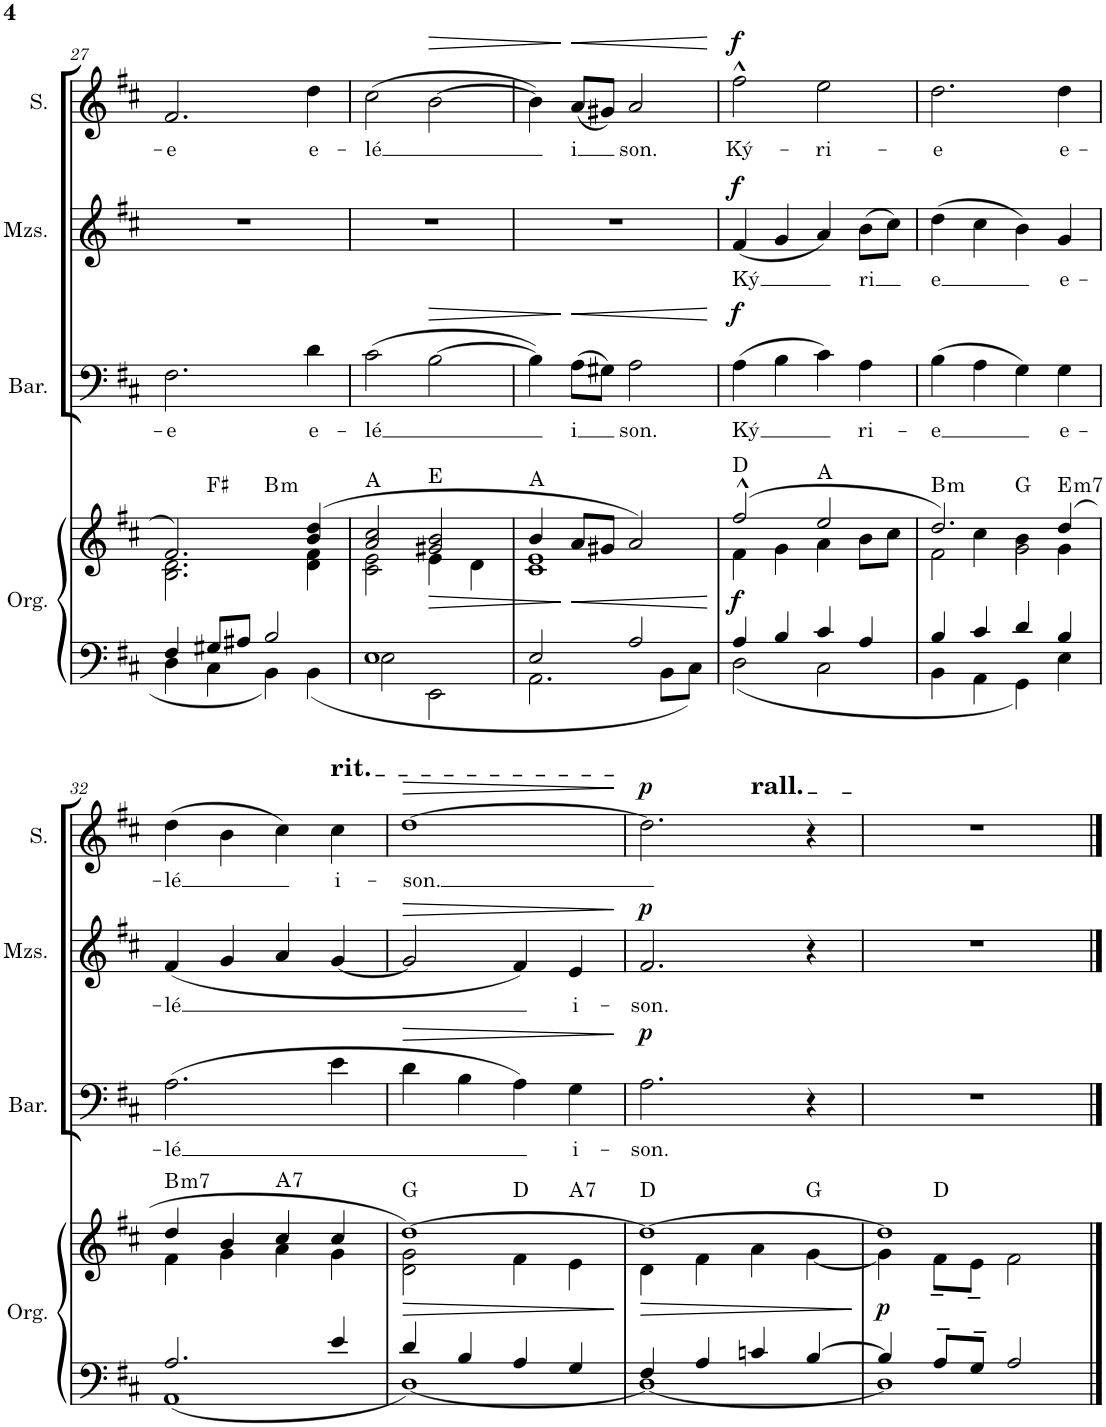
**kern	**kern	**dynam	**harte	**kern	**text	**dynam	**kern	**text	**dynam	**kern	**text	**dynam
*part4	*part4	*part4	*part4	*part3	*part3	*part3	*part2	*part2	*part2	*part1	*part1	*part1
*staff5	*staff4	*staff4/5	*	*staff3	*staff3	*staff3	*staff2	*staff2	*staff2	*staff1	*staff1	*staff1
*I"Órgano	*	*	*	*I"Barítono	*	*	*I"Mezzosoprano	*	*	*I"Soprano	*	*
*	*	*	*	*I'Bar.	*	*	*I'Mzs.	*	*	*I'S.	*	*
!!LO:PB:g=z
*clefF4	*clefG2	*	*	*clefF4	*	*	*clefG2	*	*	*clefG2	*	*
*k[f#c#]	*k[f#c#]	*	*	*k[f#c#]	*	*	*k[f#c#]	*	*	*k[f#c#]	*	*
*M4/4	*M4/4	*	*	*M4/4	*	*	*M4/4	*	*	*M4/4	*	*
=27	=27	=27	=27	=27	=27	=27	=27	=27	=27	=27	=27	=27
*^	*^	*	*	*	*	*	*	*	*	*	*	*
!	!	!	!	!	!	!	!LO:LY:b	!	!	!	!	!	!LO:LY:b	!
*	*	*^	*^	*	*	*	*	*	*	*	*	*	*	*
4F#/	4D\	2.f#/	2.B\ 2.d\	4ryy	2ryy	.	.	2.F#\	-e	.	1r	.	.	2.f#/	-e	.
8G#X/L	4C#\	.	.	2.ryy	.	.	F#:maj	.	.	.	.	.	.	.	.	.
8A#X/J	.	.	.	.	.	.	.	.	.	.	.	.	.	.	.	.
!	!	!	!	!	!	!	!LO:H:kt=m	!	!	!	!	!	!	!	!	!
2B/	4BB\	.	.	.	2ryy	.	B:min	.	.	.	.	.	.	.	.	.
!	!	!	!	!	!	!	!	!	!LO:LY:b	!	!	!	!	!	!LO:LY:b	!
.	4BB\	(4b/ 4dd/	4d\ 4f#\	.	.	.	.	4d\	e-	.	.	.	.	4dd\	e-	.
=28	=28	=28	=28	=28	=28	=28	=28	=28	=28	=28	=28	=28	=28	=28	=28	=28
!	!	!	!	!	!	!	!	!	!LO:LY:b	!	!	!	!	!	!LO:LY:b	!
*	*	*	*v	*v	*v	*	*	*	*	*	*	*	*	*	*	*
1E	2E\	2a/ 2cc#/	2c#\ 2e\	.	A:maj	(2c#\	-lé	.	1r	.	.	(2cc#\	-lé	.
!	!	!	!	!LO:HP:b	!	!	!	!LO:HP:b	!	!	!	!	!	!LO:HP:b
.	2EE\	2g#X/ 2b/	4e\	>	E:maj	[2B\	.	>	.	.	.	[2b\	.	>
.	.	.	4d\	.	.	.	.	.	.	.	.	.	.	.
=29	=29	=29	=29	=29	=29	=29	=29	=29	=29	=29	=29	=29	=29	=29
2E/	2.AA\	4b/	1c# 1e	.	A:maj	4B\])	.	.	1r	.	.	4b\])	.	.
!	!	!	!	!LO:HP:n=1:b	!	!	!LO:LY:b	!LO:HP:n=1:b	!	!	!	!	!LO:LY:b	!LO:HP:n=1:b
.	.	8a/L	.	] <	.	(8A\L	i	] <	.	.	.	(8a/L	i	] <
.	.	8g#X/J	.	.	.	8G#X\J)	.	.	.	.	.	8g#X/J)	.	.
!	!	!	!	!	!	!	!LO:LY:b	!	!	!	!	!	!LO:LY:b	!
2A/	.	2a/)	.	.	.	2A\	son.	.	.	.	.	2a/	son.	.
.	8BB\L	.	.	.	.	.	.	.	.	.	.	.	.	.
.	8C#\J	.	.	.	.	.	.	.	.	.	.	.	.	.
*v	*v	*	*	*	*	*	*	*	*	*	*	*	*	*
*	*v	*v	*	*	*	*	*	*	*	*	*	*	*
.	.	[	.	.	.	[	.	.	.	.	.	[
=30	=30	=30	=30	=30	=30	=30	=30	=30	=30	=30	=30	=30
*^	*^	*	*	*	*	*	*	*	*	*	*	*
!	!	!	!	!LO:DY:b	!	!	!LO:LY:b	!LO:DY:a	!	!LO:LY:b	!LO:DY:a	!	!LO:LY:b	!LO:DY:a
4A/	2D\	(2ff#^^/	4f#\	f	D:maj	(4A\	Ký	f	(4f#/	Ký	f	2ff#^^\	Ký-	f
4B/	.	.	4g\	.	.	4B\	.	.	4g/	.	.	.	.	.
!	!	!	!	!	!	!	!	!	!	!	!	!	!LO:LY:b	!
4c#/	2C#\	2ee/	4a\	.	A:maj	4c#\)	.	.	4a/)	.	.	2ee\	-ri-	.
!	!	!	!	!	!	!	!LO:LY:b	!	!	!LO:LY:b	!	!	!	!
4A/	.	.	8b\L	.	.	4A\	ri-	.	(8b\L	ri	.	.	.	.
.	.	.	8cc#\J	.	.	.	.	.	8cc#\J)	.	.	.	.	.
=31	=31	=31	=31	=31	=31	=31	=31	=31	=31	=31	=31	=31	=31	=31
*	*	*	*^	*	*	*	*	*	*	*	*	*	*	*
!	!	!	!	!	!	!LO:H:kt=m	!	!LO:LY:b	!	!	!LO:LY:b	!	!	!LO:LY:b	!
4B/	4BB\	2.dd/)	2f#\	4ryy	.	B:min	(4B\	e	.	(4dd\	e	.	2.dd\	-e	.
4c#/	4AA\	.	.	4cc#\	.	.	4A\	.	.	4cc#\	.	.	.	.	.
4d/	4GG\	.	2g\	4b\	.	G:maj	4G\)	.	.	4b\)	.	.	.	.	.
!	!	!	!	!	!	!LO:H:kt=m7	!	!LO:LY:b	!	!	!LO:LY:b	!	!	!LO:LY:b	!
4B/	4E\	(4dd/	.	4g\	.	E:min7	4G\	e-	.	4g/	e-	.	4dd\	e-	.
!!LO:LB:g=z
=32	=32	=32	=32	=32	=32	=32	=32	=32	=32	=32	=32	=32	=32	=32	=32
!	!	!	!	!	!	!LO:H:kt=m7	!	!LO:LY:b	!	!	!LO:LY:b	!	!	!LO:LY:b	!
*	*	*	*v	*v	*	*	*	*	*	*	*	*	*	*	*
2.A/	1AA	4dd/	4f#\	.	B:min7	(2.A\	-lé	.	(4f#/	-lé	.	(4dd\	-lé	.
.	.	4b/	4g\	.	.	.	.	.	4g/	.	.	4b\	.	.
!	!	!	!	!	!LO:H:kt=7	!	!	!	!	!	!	!	!	!
.	.	4cc#/	4a\	.	A:7	.	.	.	4a/	.	.	4cc#\)	.	.
!	!	!	!	!	!	!	!	!	!	!	!	!LO:TX:a:t=rit.	!	!
!	!	!	!	!	!	!	!	!	!	!	!	!	!LO:LY:b	!
4e/	.	4cc#/	4g\	.	.	4e\	.	.	[4g/	.	.	4cc#\	i-	.
=33	=33	=33	=33	=33	=33	=33	=33	=33	=33	=33	=33	=33	=33	=33
!	!	!	!	!LO:HP:b	!	!	!	!LO:HP:b	!	!	!LO:HP:b	!	!LO:LY:b	!LO:HP:b
4d/	[1D	[1dd)	2d\ 2g\	>	G:maj	4d\	.	>	2g/]	.	>	[1dd	-son.	>
4B/	.	.	.	.	.	4B\	.	.	.	.	.	.	.	.
4A/	.	.	4f#\	.	D:maj	4A\)	.	.	4f#/)	.	.	.	.	.
!	!	!	!	!	!LO:H:kt=7	!	!LO:LY:b	!	!	!LO:LY:b	!	!	!	!
4G/	.	.	4e\	.	A:7	4G\	i-	.	4e/	i-	.	.	.	.
*v	*v	*	*	*	*	*	*	*	*	*	*	*	*	*
*	*v	*v	*	*	*	*	*	*	*	*	*	*	*
.	.	]	.	.	.	]	.	.	]	.	.	]
=34	=34	=34	=34	=34	=34	=34	=34	=34	=34	=34	=34	=34
*^	*	*	*	*	*	*	*	*	*	*	*	*
!	!	!	!LO:HP:b	!	!	!LO:LY:b	!LO:DY:a	!	!LO:LY:b	!LO:DY:a	!	!	!LO:DY:a
*	*	*^	*	*	*	*	*	*	*	*	*^	*	*
4F#/	1D_	1dd_	4d\	>	D:maj	2.A\	-son.	p	2.f#/	-son.	p	2.dd\]	2ryy	.	p
4A/	.	.	4f#\	.	.	.	.	.	.	.	.	.	.	.	.
!	!	!	!	!	!	!	!	!	!	!	!	!	!LO:TX:a:t=rall.	!	!
4cn/	.	.	4a\	.	.	.	.	.	.	.	.	.	2ryy	.	.
[4B/	.	.	[4g\	.	G:maj	4r	.	.	4r	.	.	4r	.	.	.
*v	*v	*	*	*	*	*	*	*	*	*	*	*	*	*	*
*	*v	*v	*	*	*	*	*	*	*	*	*	*	*	*
.	.	]	.	.	.	.	.	.	.	.	.	.	.
=35	=35	=35	=35	=35	=35	=35	=35	=35	=35	=35	=35	=35	=35
*^	*^	*	*	*	*	*	*	*	*	*	*	*	*
!	!	!	!	!LO:DY:b	!	!	!	!	!	!	!	!	!	!	!
*	*	*	*	*	*	*	*	*	*	*	*	*v	*v	*	*
4B/]	1D]	1dd]	4g\]	p	.	1r	.	.	1r	.	.	1r	.	.
8A~/L	.	.	8f#~\L	.	D:maj	.	.	.	.	.	.	.	.	.
8G~/J	.	.	8e~\J	.	.	.	.	.	.	.	.	.	.	.
2A/	.	.	2f#\	.	.	.	.	.	.	.	.	.	.	.
*v	*v	*	*	*	*	*	*	*	*	*	*	*	*	*
*	*v	*v	*	*	*	*	*	*	*	*	*	*	*
==	==	==	==	==	==	==	==	==	==	==	==	==
*-	*-	*-	*-	*-	*-	*-	*-	*-	*-	*-	*-	*-
